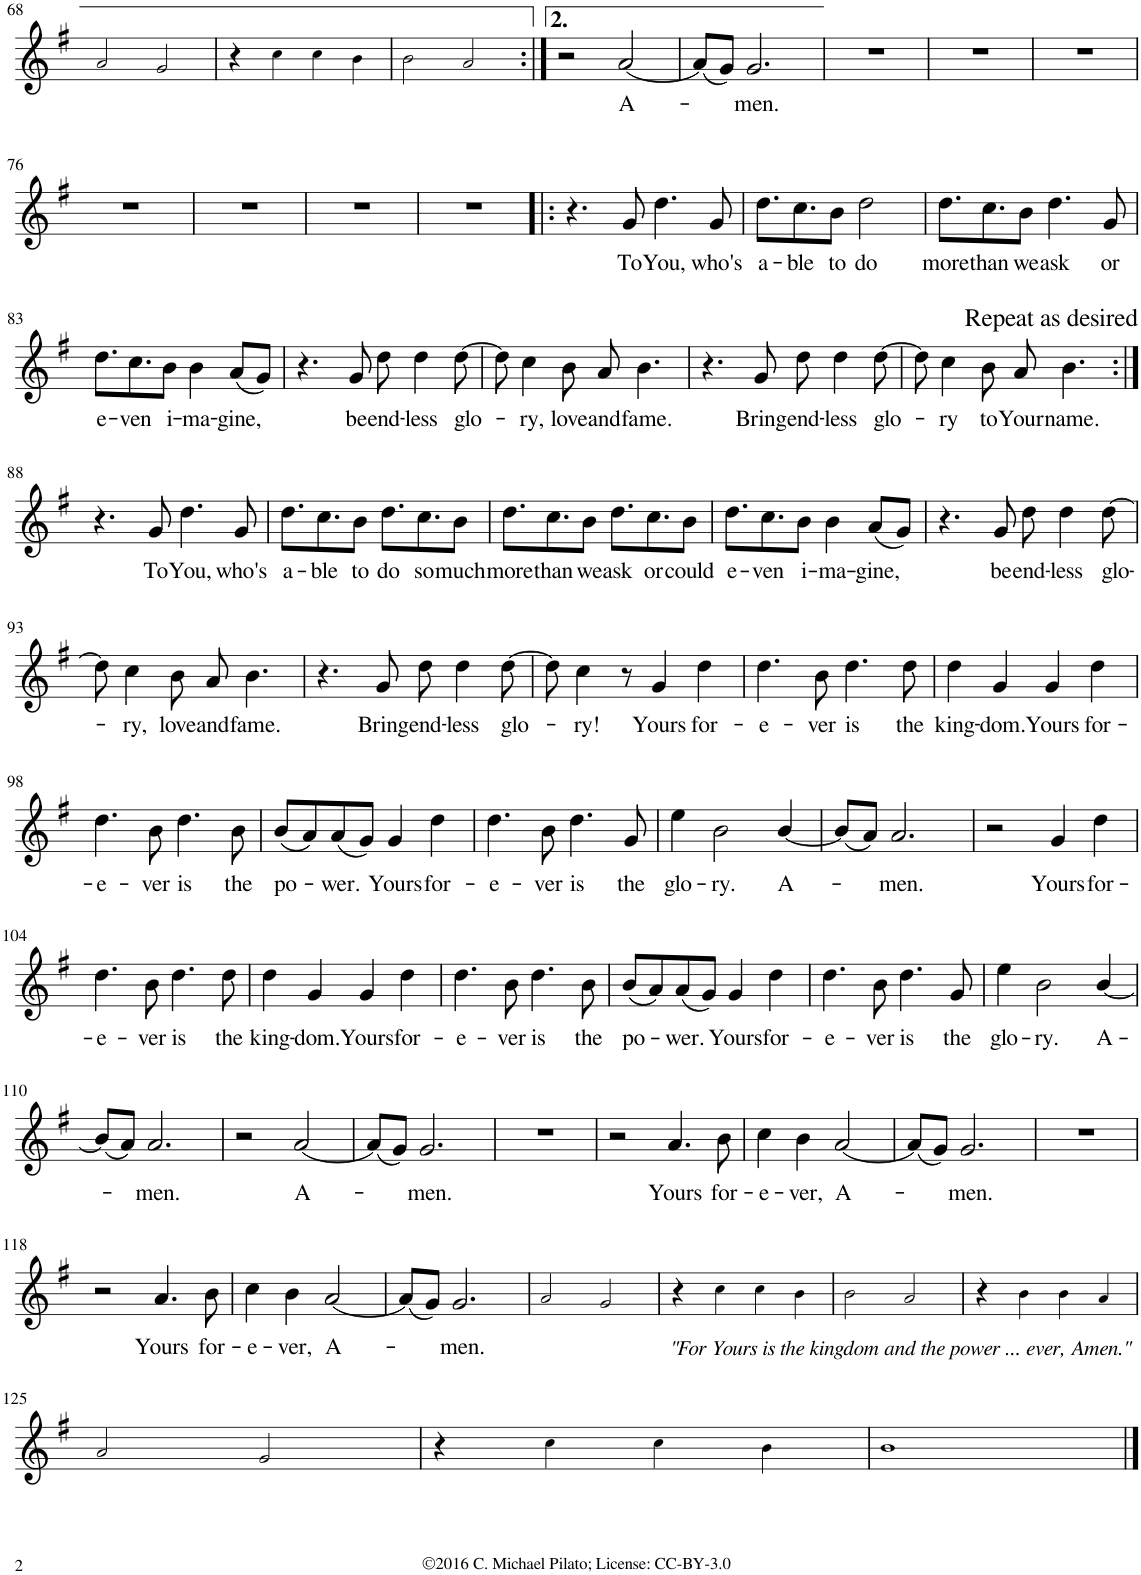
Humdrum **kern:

**kern	**text
*part1	*part1
*staff1	*staff1
*I"Piano	*
*I'Pno.	*
!!LO:PB:g=z
*clefG2	*
*k[f#]	*
*M4/4	*
=68	=68
2a!/	.
2g!/	.
=69	=69
4r	.
4cc!\	.
4cc!\	.
4b!\	.
=70	=70
2b!\	.
2a!/	.
=71:|!	=71:|!
2r	.
!	!LO:LY:b
[2a/	A-
=72	=72
(8a/L]	.
8g/J)	.
!	!LO:LY:b
2.g/	-men.
=73	=73
1r	.
=74	=74
1r	.
=75	=75
1r	.
!!LO:LB:g=z
=76	=76
1r	.
=77	=77
1r	.
=78	=78
1r	.
=79	=79
1r	.
=80!|:	=80!|:
4.r	.
!	!LO:LY:b
8g/	To
!	!LO:LY:b
4.dd\	You,
!	!LO:LY:b
8g/	who's
=81	=81
!	!LO:LY:b
8.dd\L	a-
!	!LO:LY:b
8.cc\	-ble
!	!LO:LY:b
8b\J	to
!	!LO:LY:b
2dd\	do
=82	=82
!	!LO:LY:b
8.dd\L	more
!	!LO:LY:b
8.cc\	than
!	!LO:LY:b
8b\J	we
!	!LO:LY:b
4.dd\	ask
!	!LO:LY:b
8g/	or
!!LO:LB:g=z
=83	=83
!	!LO:LY:b
8.dd\L	e-
!	!LO:LY:b
8.cc\	-ven
!	!LO:LY:b
8b\J	i-
!	!LO:LY:b
4b\	-ma-
!	!LO:LY:b
(8a/L	-gine,
8g/J)	.
=84	=84
4.r	.
!	!LO:LY:b
8g/	be
!	!LO:LY:b
8dd\	end-
!	!LO:LY:b
4dd\	-less
!	!LO:LY:b
[8dd\	glo-
=85	=85
8dd\]	.
!	!LO:LY:b
4cc\	-ry,
!	!LO:LY:b
8b\	love
!	!LO:LY:b
8a/	and
!	!LO:LY:b
4.b\	fame.
=86	=86
4.r	.
!	!LO:LY:b
8g/	Bring
!	!LO:LY:b
8dd\	end-
!	!LO:LY:b
4dd\	-less
!	!LO:LY:b
[8dd\	glo-
=87	=87
8dd\]	.
!	!LO:LY:b
4cc\	-ry
!	!LO:LY:b
8b\	to
!	!LO:LY:b
8a/	Your
!	!LO:LY:b
4.b\	name.
!LO:TX:a:t=Repeat as desired	!
!!LO:LB:g=z
=88:|!	=88:|!
4.r	.
!	!LO:LY:b
8g/	To
!	!LO:LY:b
4.dd\	You,
!	!LO:LY:b
8g/	who's
=89	=89
!	!LO:LY:b
8.dd\L	a-
!	!LO:LY:b
8.cc\	-ble
!	!LO:LY:b
8b\J	to
!	!LO:LY:b
8.dd\L	do
!	!LO:LY:b
8.cc\	so
!	!LO:LY:b
8b\J	much
=90	=90
!	!LO:LY:b
8.dd\L	more
!	!LO:LY:b
8.cc\	than
!	!LO:LY:b
8b\J	we
!	!LO:LY:b
8.dd\L	ask
!	!LO:LY:b
8.cc\	or
!	!LO:LY:b
8b\J	could
=91	=91
!	!LO:LY:b
8.dd\L	e-
!	!LO:LY:b
8.cc\	-ven
!	!LO:LY:b
8b\J	i-
!	!LO:LY:b
4b\	-ma-
!	!LO:LY:b
(8a/L	-gine,
8g/J)	.
=92	=92
4.r	.
!	!LO:LY:b
8g/	be
!	!LO:LY:b
8dd\	end-
!	!LO:LY:b
4dd\	-less
!	!LO:LY:b
[8dd\	glo-
!!LO:LB:g=z
=93	=93
8dd\]	.
!	!LO:LY:b
4cc\	-ry,
!	!LO:LY:b
8b\	love
!	!LO:LY:b
8a/	and
!	!LO:LY:b
4.b\	fame.
=94	=94
4.r	.
!	!LO:LY:b
8g/	Bring
!	!LO:LY:b
8dd\	end-
!	!LO:LY:b
4dd\	-less
!	!LO:LY:b
[8dd\	glo-
=95	=95
8dd\]	.
!	!LO:LY:b
4cc\	-ry!
8r	.
!	!LO:LY:b
4g/	Yours
!	!LO:LY:b
4dd\	for-
=96	=96
!	!LO:LY:b
4.dd\	-e-
!	!LO:LY:b
8b\	-ver
!	!LO:LY:b
4.dd\	is
!	!LO:LY:b
8dd\	the
=97	=97
!	!LO:LY:b
4dd\	king-
!	!LO:LY:b
4g/	-dom.
!	!LO:LY:b
4g/	Yours
!	!LO:LY:b
4dd\	for-
!!LO:LB:g=z
=98	=98
!	!LO:LY:b
4.dd\	-e-
!	!LO:LY:b
8b\	-ver
!	!LO:LY:b
4.dd\	is
!	!LO:LY:b
8b\	the
=99	=99
!	!LO:LY:b
(8b/L	po-
8a/)	.
!	!LO:LY:b
(8a/	-wer.
8g/J)	.
!	!LO:LY:b
4g/	Yours
!	!LO:LY:b
4dd\	for-
=100	=100
!	!LO:LY:b
4.dd\	-e-
!	!LO:LY:b
8b\	-ver
!	!LO:LY:b
4.dd\	is
!	!LO:LY:b
8g/	the
=101	=101
!	!LO:LY:b
4ee\	glo-
!	!LO:LY:b
2b\	-ry.
!	!LO:LY:b
[4b/	A-
=102	=102
(8b/L]	.
8a/J)	.
!	!LO:LY:b
2.a/	-men.
=103	=103
2r	.
!	!LO:LY:b
4g/	Yours
!	!LO:LY:b
4dd\	for-
!!LO:LB:g=z
=104	=104
!	!LO:LY:b
4.dd\	-e-
!	!LO:LY:b
8b\	-ver
!	!LO:LY:b
4.dd\	is
!	!LO:LY:b
8dd\	the
=105	=105
!	!LO:LY:b
4dd\	king-
!	!LO:LY:b
4g/	-dom.
!	!LO:LY:b
4g/	Yours
!	!LO:LY:b
4dd\	for-
=106	=106
!	!LO:LY:b
4.dd\	-e-
!	!LO:LY:b
8b\	-ver
!	!LO:LY:b
4.dd\	is
!	!LO:LY:b
8b\	the
=107	=107
!	!LO:LY:b
(8b/L	po-
8a/)	.
!	!LO:LY:b
(8a/	-wer.
8g/J)	.
!	!LO:LY:b
4g/	Yours
!	!LO:LY:b
4dd\	for-
=108	=108
!	!LO:LY:b
4.dd\	-e-
!	!LO:LY:b
8b\	-ver
!	!LO:LY:b
4.dd\	is
!	!LO:LY:b
8g/	the
=109	=109
!	!LO:LY:b
4ee\	glo-
!	!LO:LY:b
2b\	-ry.
!	!LO:LY:b
[4b/	A-
!!LO:LB:g=z
=110	=110
(8b/L]	.
8a/J)	.
!	!LO:LY:b
2.a/	-men.
=111	=111
2r	.
!	!LO:LY:b
[2a/	A-
=112	=112
(8a/L]	.
8g/J)	.
!	!LO:LY:b
2.g/	-men.
=113	=113
1r	.
=114	=114
2r	.
!	!LO:LY:b
4.a/	Yours
!	!LO:LY:b
8b\	for-
=115	=115
!	!LO:LY:b
4cc\	-e-
!	!LO:LY:b
4b\	-ver,
!	!LO:LY:b
[2a/	A-
=116	=116
(8a/L]	.
8g/J)	.
!	!LO:LY:b
2.g/	-men.
=117	=117
1r	.
!!LO:LB:g=z
=118	=118
2r	.
!	!LO:LY:b
4.a/	Yours
!	!LO:LY:b
8b\	for-
=119	=119
!	!LO:LY:b
4cc\	-e-
!	!LO:LY:b
4b\	-ver,
!	!LO:LY:b
[2a/	A-
=120	=120
(8a/L]	.
8g/J)	.
!	!LO:LY:b
2.g/	-men.
=121	=121
2a!/	.
2g!/	.
=122	=122
!LO:TX:b:i:t="For Yours is the kingdom and the power ... ever, Amen."	!
4r	.
4cc!\	.
4cc!\	.
4b!\	.
=123	=123
2b!\	.
2a!/	.
=124	=124
4r	.
4b!\	.
4b!\	.
4a!/	.
!!LO:LB:g=z
=125	=125
2a!/	.
2g!/	.
=126	=126
4r	.
4cc!\	.
4cc!\	.
4b!\	.
=127	=127
1b!	.
==	==
*-	*-
